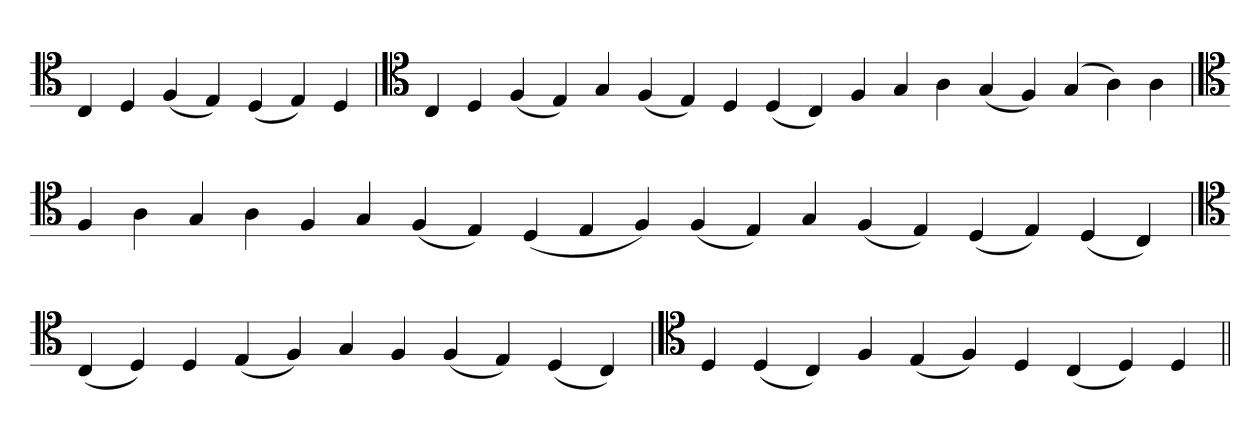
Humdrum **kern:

**kern
*part1
*staff1
*clefC4
=
4C
4D
(4F
4E)
(4D
4E)
4D
=`
*clefC4
4C
4D
(4F
4E)
4G
(4F
4E)
4D
(4D
4C)
4F
4G
4A
(4G
4F)
(4G
4A)
4A
='
*clefC4
4F
4A
4G
4A
4F
4G
(4F
4E)
(4D
4E
4F)
(4F
4E)
4G
(4F
4E)
(4D
4E)
(4D
4C)
='
*clefC4
(4C
4D)
4D
(4E
4F)
4G
4F
(4F
4E)
(4D
4C)
='
*clefC4
4D
(4D
4C)
4F
(4E
4F)
4D
(4C
4D)
4D
=||
*-
